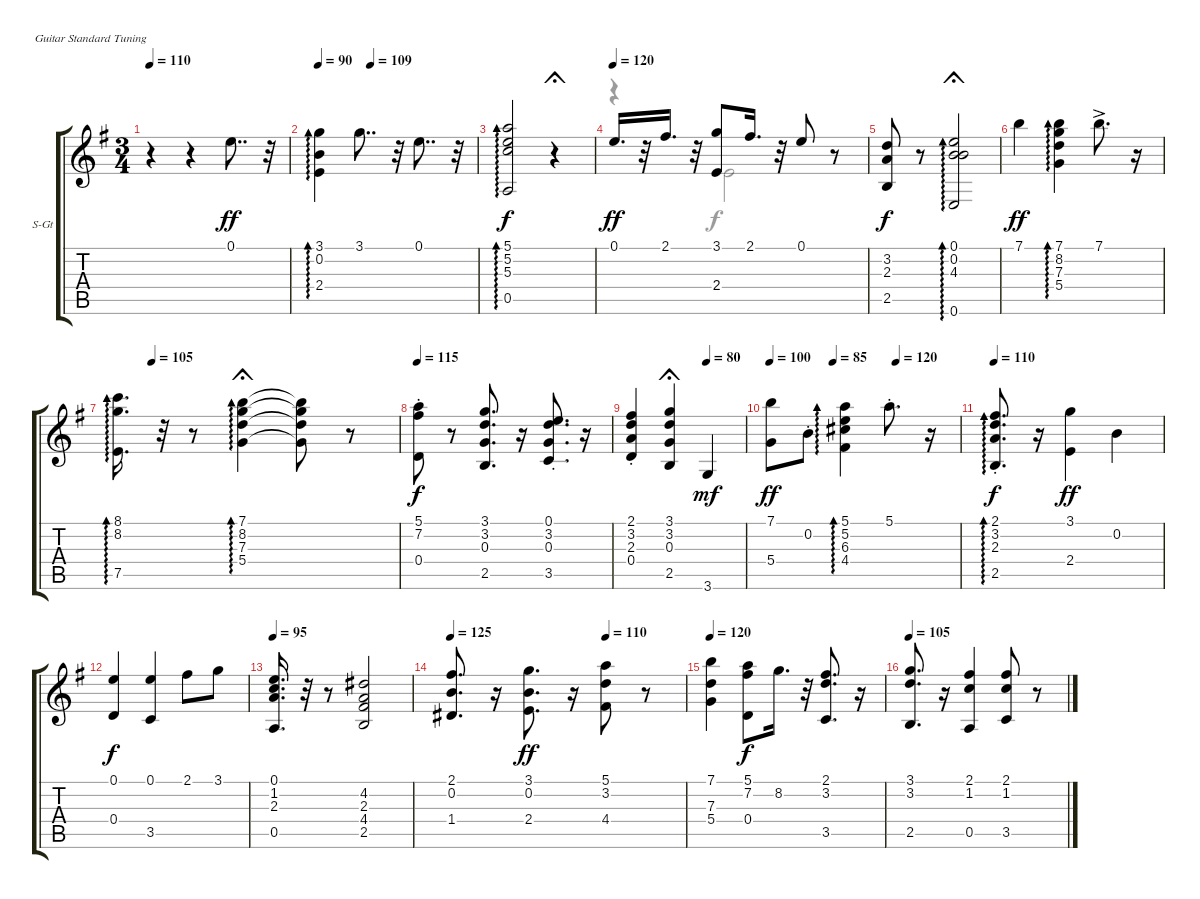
\defaultSystemsLayout 4
\bracketExtendMode groupsimilarinstruments
\firstSystemTrackNameOrientation horizontal
\otherSystemsTrackNameOrientation horizontal
\track ("Steel Guitar" "S-Gt") {instrument acousticguitarsteel}
\staff {score tabs}
\tuning (E4 B3 G3 D3 A2 E2)
\voice
\ts (3 4)
\ac
\tempo 110
\clef g2
\ks eminor
r.4{dy ff instrument acousticguitarsteel} r.4 0.1.8{dd} r.32 |
\tempo 90
\tempo (109 0.33125)
(2.4 0.2 3.1).4{ad 0} 3.1.8{dd} r.32 0.1.8{dd} r.32 |
(0.5 5.3 5.2 5.1).2{ad 0 dy f} r.4{fermata (short 0)} |
\tempo 120
0.1.16{d dy ff} r.32 2.1.16{d} r.32 (3.1 2.4).8 2.1.16{d} r.32 0.1.8 r.8 |
\tempo (100 0.99375 hide)
(2.5 2.3 3.2).8{dy f} r.8 (0.6 0.2 0.1 4.3).2{ad 0 fermata (short 0)} |
7.1.4{dy ff} (5.4 7.3 8.2 7.1).4{ad 0} 7.1{ac}.8{d} r.16 |
\tempo (105 0.125)
(7.5 8.2 8.1).16{d ad 0} r.32 r.8 (5.4 7.3 8.2 7.1).4{ad 0 fermata (short 0)} (5.4{t} 7.3{t} 8.2{t} 7.1{t}).8 r.8 |
\tempo 115
(0.4 7.2{st} 5.1).8{dy f} r.8 (2.5 3.2 3.1 0.3).8{d} r.16 (3.5{st} 3.2{st} 0.1{st} 0.3{st}).8{d} r.16 |
\tempo (80 0.666667)
(0.4{st} 2.1{st} 3.2{st} 2.3{st}).4 (2.5 3.2 3.1 0.3).4{fermata (short 0)} 3.6.4{dy mf} |
\tempo 100
\tempo (85 0.333333)
\tempo (120 0.666667)
(5.4 7.1).8{dy ff} 0.2{st}.8 (4.4 5.2 5.1 6.3).4{ad 0} 5.1{st}.8{d} r.16 |
\tempo 110
(2.5{st} 2.3{st} 3.2{st} 2.1{st}).8{d ad 0 dy f} r.16 (2.4 3.1).4{dy ff} 0.2.4 |
(0.4 0.1).4{dy f} (3.5 0.1).4 2.1.8 3.1.8 |
\tempo 95
(0.5 2.3 1.2 0.1).16{d} r.32 r.8 (2.5 4.4 4.2 2.3).2 |
\tempo 125
\tempo (110 0.6625)
(1.4 2.1 0.2).8{d} r.16 (2.4 3.1 0.2).8{d dy ff} r.16 (5.1 4.4 3.2).8 r.8 |
\tempo 120
(7.1 5.4 7.3).4 (0.4 5.1 7.2).8{dy f} 8.2.16{d} r.32 (3.5 2.1 3.2).8{d} r.16 |
\tempo 105
\scale
0.258767 (2.5 3.2 3.1).8{d} r.16 (0.5 1.2 2.1).4 (1.2 2.1 3.5).8 r.8
\voice
\clef g2
\ottava regular
\simile none
\ks eminor
|
|
|
r.4 2.4.2 |
|
|
|
|
|
|
|
|
|
|
|
\scale
0.258767
